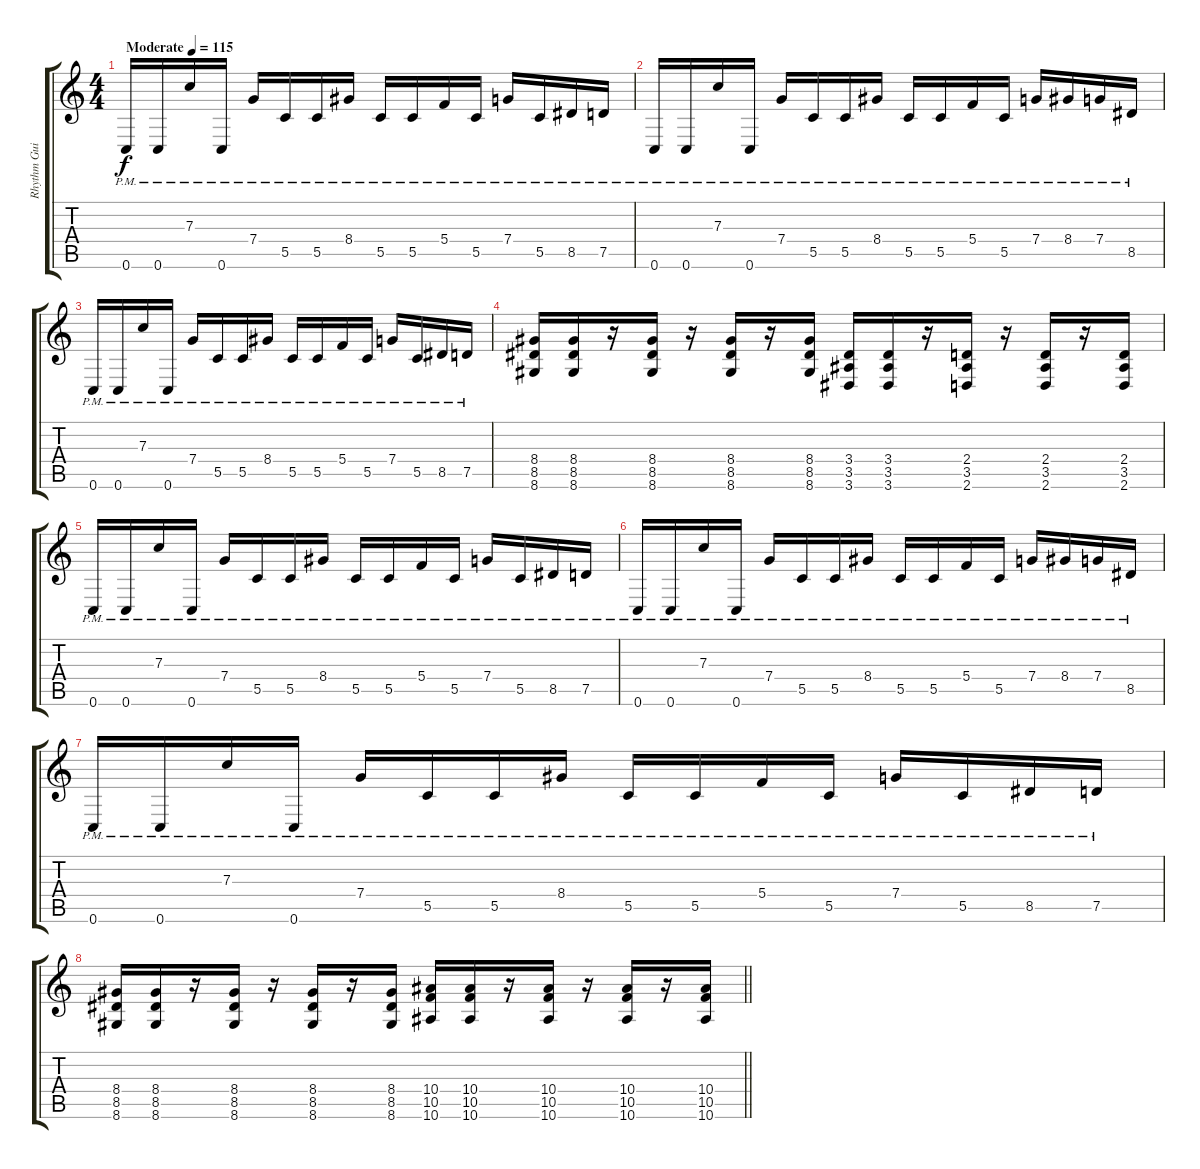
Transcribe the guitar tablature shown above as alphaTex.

\track ("Rhythm Guitar" "Rhythm Gui") {instrument distortionguitar}
\staff {score tabs}
\tuning (D4 A3 F3 C3 G2 C2) {hide}
\ts (4 4)
\tempo (115 "Moderate")
\clef g2
\ks c
0.6{pm}.16{dy f instrument distortionguitar} 0.6{pm}.16 7.3{pm}.16 0.6{pm}.16 7.4{pm}.16 5.5{pm}.16 5.5{pm}.16 8.4{pm}.16 5.5{pm}.16 5.5{pm}.16 5.4{pm}.16 5.5{pm}.16 7.4{pm}.16 5.5{pm}.16 8.5{pm}.16 7.5{pm}.16 |
0.6{pm}.16 0.6{pm}.16 7.3{pm}.16 0.6{pm}.16 7.4{pm}.16 5.5{pm}.16 5.5{pm}.16 8.4{pm}.16 5.5{pm}.16 5.5{pm}.16 5.4{pm}.16 5.5{pm}.16 7.4{pm}.16 8.4{pm}.16 7.4{pm}.16 8.5{pm}.16 |
0.6{pm}.16 0.6{pm}.16 7.3{pm}.16 0.6{pm}.16 7.4{pm}.16 5.5{pm}.16 5.5{pm}.16 8.4{pm}.16 5.5{pm}.16 5.5{pm}.16 5.4{pm}.16 5.5{pm}.16 7.4{pm}.16 5.5{pm}.16 8.5{pm}.16 7.5{pm}.16 |
(8.4 8.5 8.6).16 (8.4 8.5 8.6).16 r.16 (8.4 8.5 8.6).16 r.16 (8.4 8.5 8.6).16 r.16 (8.4 8.5 8.6).16 (3.4 3.5 3.6).16 (3.4 3.5 3.6).16 r.16 (2.4 3.5 2.6).16 r.16 (2.4 3.5 2.6).16 r.16 (2.4 3.5 2.6).16 |
0.6{pm}.16 0.6{pm}.16 7.3{pm}.16 0.6{pm}.16 7.4{pm}.16 5.5{pm}.16 5.5{pm}.16 8.4{pm}.16 5.5{pm}.16 5.5{pm}.16 5.4{pm}.16 5.5{pm}.16 7.4{pm}.16 5.5{pm}.16 8.5{pm}.16 7.5{pm}.16 |
0.6{pm}.16 0.6{pm}.16 7.3{pm}.16 0.6{pm}.16 7.4{pm}.16 5.5{pm}.16 5.5{pm}.16 8.4{pm}.16 5.5{pm}.16 5.5{pm}.16 5.4{pm}.16 5.5{pm}.16 7.4{pm}.16 8.4{pm}.16 7.4{pm}.16 8.5{pm}.16 |
0.6{pm}.16 0.6{pm}.16 7.3{pm}.16 0.6{pm}.16 7.4{pm}.16 5.5{pm}.16 5.5{pm}.16 8.4{pm}.16 5.5{pm}.16 5.5{pm}.16 5.4{pm}.16 5.5{pm}.16 7.4{pm}.16 5.5{pm}.16 8.5{pm}.16 7.5{pm}.16 |
\barLineRight lightlight
(8.4 8.5 8.6).16 (8.4 8.5 8.6).16 r.16 (8.4 8.5 8.6).16 r.16 (8.4 8.5 8.6).16 r.16 (8.4 8.5 8.6).16 (10.4 10.5 10.6).16 (10.4 10.5 10.6).16 r.16 (10.4 10.5 10.6).16 r.16 (10.4 10.5 10.6).16 r.16 (10.4 10.5 10.6).16
